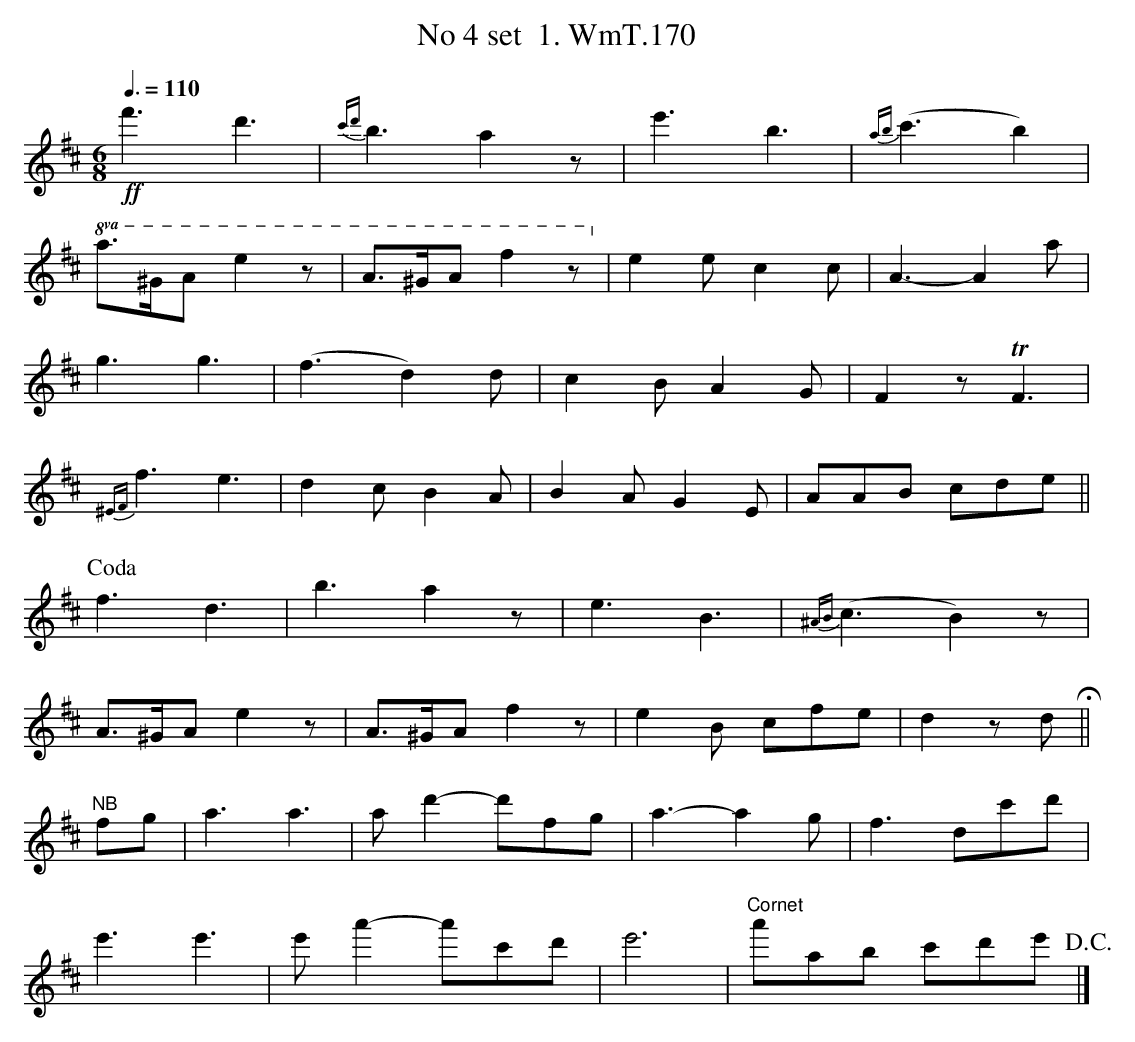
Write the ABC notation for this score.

X:1
T:No 4 set  1. WmT.170
M:6/8
L:1/8
Q:3/8=110
K:D
!ff!f'3 d'3|{c'd'}b3 a2 z|e'3 b3|{ab}(c'3 b2)|
!8va(!a>^ga e'2 z|a>^gaf'2z!8va)!|e2e c2c|A3-A2 a|
g3 g3|(f3 d2)d|c2B A2G|F2z TF3|
{^EF}f3 e3|d2c B2A|B2A G2E|AAB cde||
P:Coda
f3 d3|b3 a2z|e3 B3|{^AB}(c3 B2)z|
A>^GA e2 z|A>^GA f2z|e2B cfe|d2z dH||
"^NB"fg|a3 a3|ad'2- d'fg|a3- a2g|f3 dc'd'|
e'3 e'3|e' a'2- a'c'd'|e'6|"^Cornet"a'ab c'd'e'!D.C.!|]
